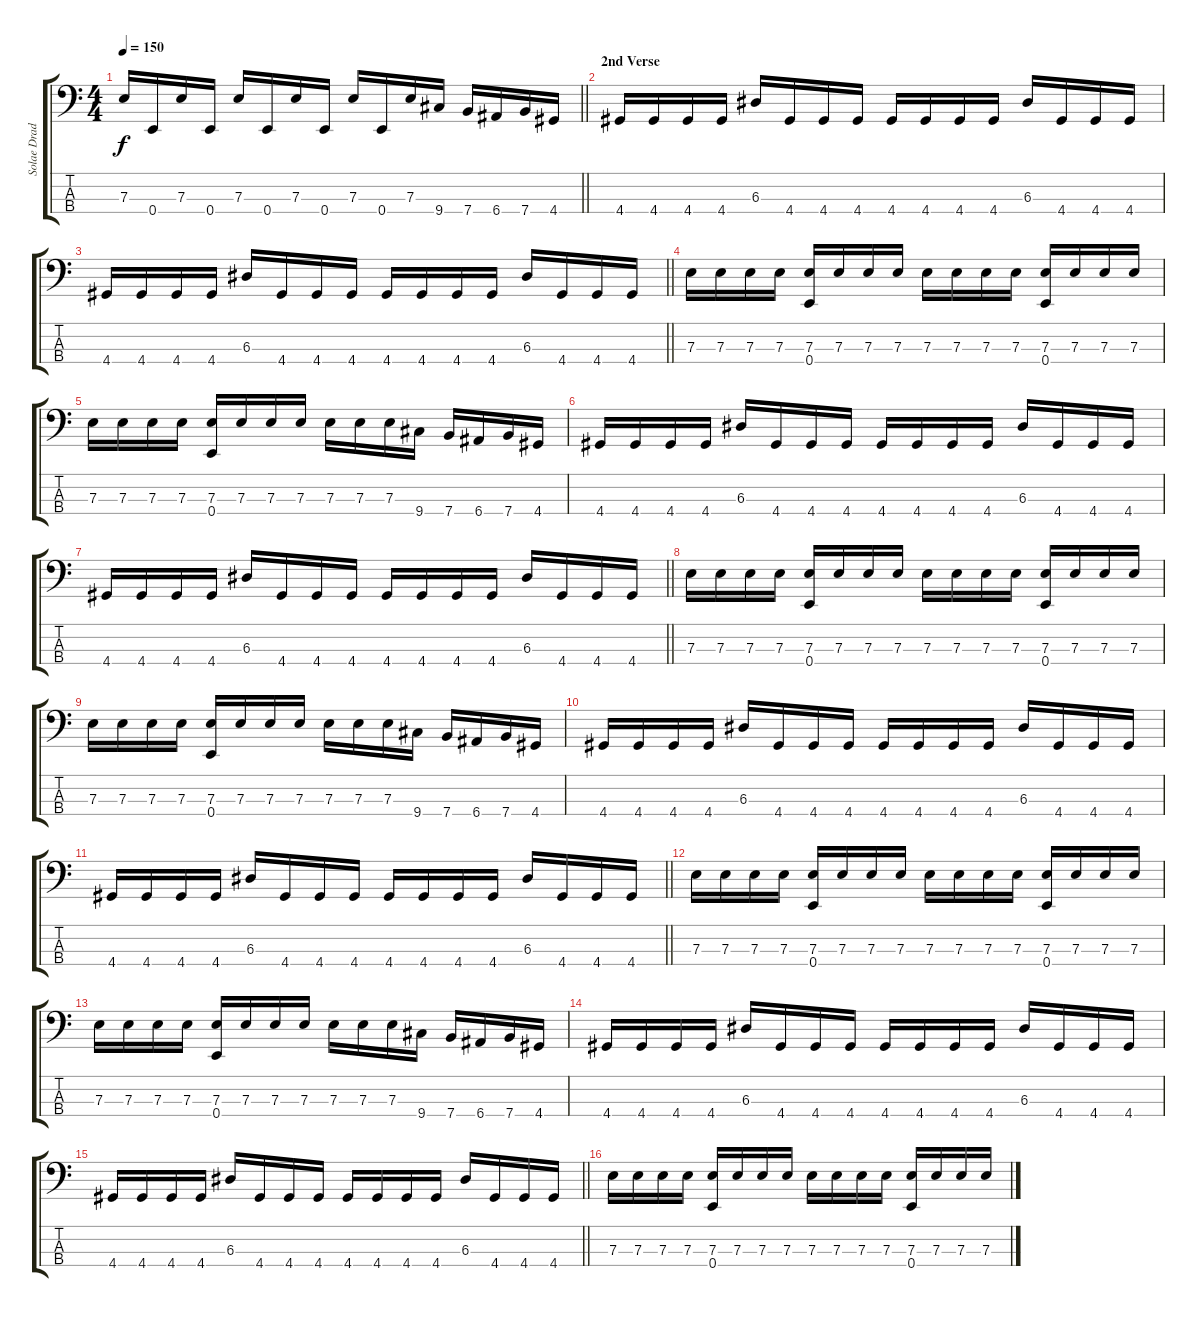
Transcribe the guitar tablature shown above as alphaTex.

\track ("Solae Dradjun" "Solae Drad") {instrument electricbasspick}
\staff {score tabs}
\tuning (G2 D2 A1 E1) {hide}
\ts (4 4)
\tempo 150
\clef f4
\barLineRight lightlight
\ks c
7.3.16{dy f} 0.4.16 7.3.16 0.4.16 7.3.16 0.4.16 7.3.16 0.4.16 7.3.16 0.4.16 7.3.16 9.4.16 7.4.16 6.4.16 7.4.16 4.4.16 |
\section ("" "2nd Verse")
4.4.16 4.4.16 4.4.16 4.4.16 6.3.16 4.4.16 4.4.16 4.4.16 4.4.16 4.4.16 4.4.16 4.4.16 6.3.16 4.4.16 4.4.16 4.4.16 |
\barLineRight lightlight
4.4.16 4.4.16 4.4.16 4.4.16 6.3.16 4.4.16 4.4.16 4.4.16 4.4.16 4.4.16 4.4.16 4.4.16 6.3.16 4.4.16 4.4.16 4.4.16 |
7.3.16 7.3.16 7.3.16 7.3.16 (7.3 0.4).16 7.3.16 7.3.16 7.3.16 7.3.16 7.3.16 7.3.16 7.3.16 (7.3 0.4).16 7.3.16 7.3.16 7.3.16 |
7.3.16 7.3.16 7.3.16 7.3.16 (7.3 0.4).16 7.3.16 7.3.16 7.3.16 7.3.16 7.3.16 7.3.16 9.4.16 7.4.16 6.4.16 7.4.16 4.4.16 |
4.4.16 4.4.16 4.4.16 4.4.16 6.3.16 4.4.16 4.4.16 4.4.16 4.4.16 4.4.16 4.4.16 4.4.16 6.3.16 4.4.16 4.4.16 4.4.16 |
\barLineRight lightlight
4.4.16 4.4.16 4.4.16 4.4.16 6.3.16 4.4.16 4.4.16 4.4.16 4.4.16 4.4.16 4.4.16 4.4.16 6.3.16 4.4.16 4.4.16 4.4.16 |
7.3.16 7.3.16 7.3.16 7.3.16 (7.3 0.4).16 7.3.16 7.3.16 7.3.16 7.3.16 7.3.16 7.3.16 7.3.16 (7.3 0.4).16 7.3.16 7.3.16 7.3.16 |
7.3.16 7.3.16 7.3.16 7.3.16 (7.3 0.4).16 7.3.16 7.3.16 7.3.16 7.3.16 7.3.16 7.3.16 9.4.16 7.4.16 6.4.16 7.4.16 4.4.16 |
4.4.16 4.4.16 4.4.16 4.4.16 6.3.16 4.4.16 4.4.16 4.4.16 4.4.16 4.4.16 4.4.16 4.4.16 6.3.16 4.4.16 4.4.16 4.4.16 |
\barLineRight lightlight
4.4.16 4.4.16 4.4.16 4.4.16 6.3.16 4.4.16 4.4.16 4.4.16 4.4.16 4.4.16 4.4.16 4.4.16 6.3.16 4.4.16 4.4.16 4.4.16 |
7.3.16 7.3.16 7.3.16 7.3.16 (7.3 0.4).16 7.3.16 7.3.16 7.3.16 7.3.16 7.3.16 7.3.16 7.3.16 (7.3 0.4).16 7.3.16 7.3.16 7.3.16 |
7.3.16 7.3.16 7.3.16 7.3.16 (7.3 0.4).16 7.3.16 7.3.16 7.3.16 7.3.16 7.3.16 7.3.16 9.4.16 7.4.16 6.4.16 7.4.16 4.4.16 |
4.4.16 4.4.16 4.4.16 4.4.16 6.3.16 4.4.16 4.4.16 4.4.16 4.4.16 4.4.16 4.4.16 4.4.16 6.3.16 4.4.16 4.4.16 4.4.16 |
\barLineRight lightlight
4.4.16 4.4.16 4.4.16 4.4.16 6.3.16 4.4.16 4.4.16 4.4.16 4.4.16 4.4.16 4.4.16 4.4.16 6.3.16 4.4.16 4.4.16 4.4.16 |
7.3.16 7.3.16 7.3.16 7.3.16 (7.3 0.4).16 7.3.16 7.3.16 7.3.16 7.3.16 7.3.16 7.3.16 7.3.16 (7.3 0.4).16 7.3.16 7.3.16 7.3.16
